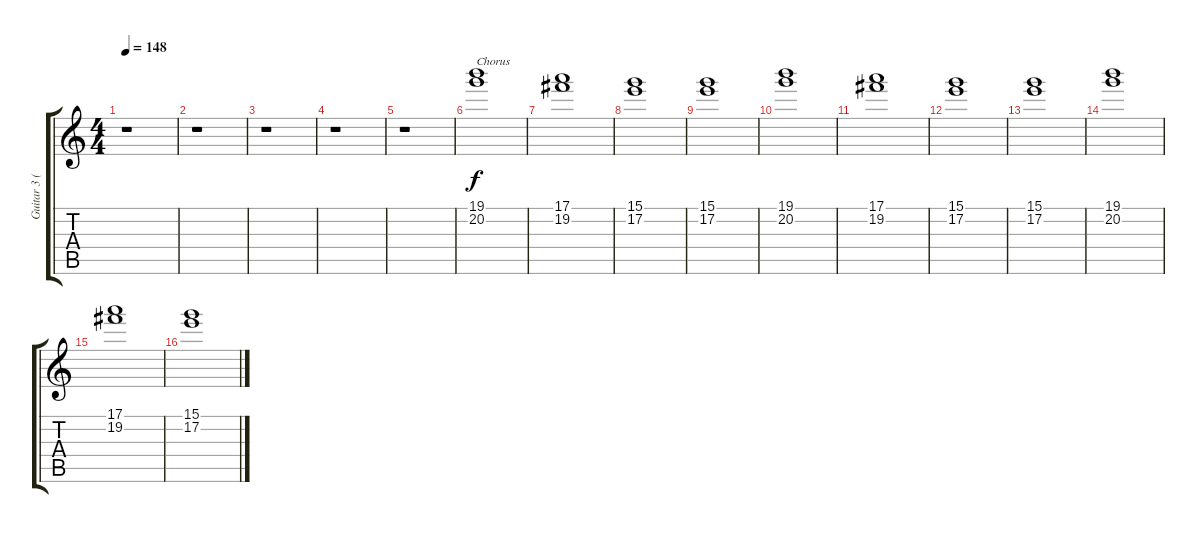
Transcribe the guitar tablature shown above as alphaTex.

\track ("Guitar 3 (Little Fills)" "Guitar 3 (") {instrument distortionguitar}
\staff {score tabs}
\tuning (E4 B3 G3 D3 A2 E2) {hide}
\ts (4 4)
\tempo 148
\clef g2
\ks c
r.1{dy f} |
r.1 |
r.1 |
r.1 |
r.1 |
(19.1 20.2).1{txt "Chorus"} |
(17.1 19.2).1 |
(15.1 17.2).1 |
(15.1 17.2).1 |
(19.1 20.2).1 |
(17.1 19.2).1 |
(15.1 17.2).1 |
(15.1 17.2).1 |
(19.1 20.2).1 |
(17.1 19.2).1 |
(15.1 17.2).1
